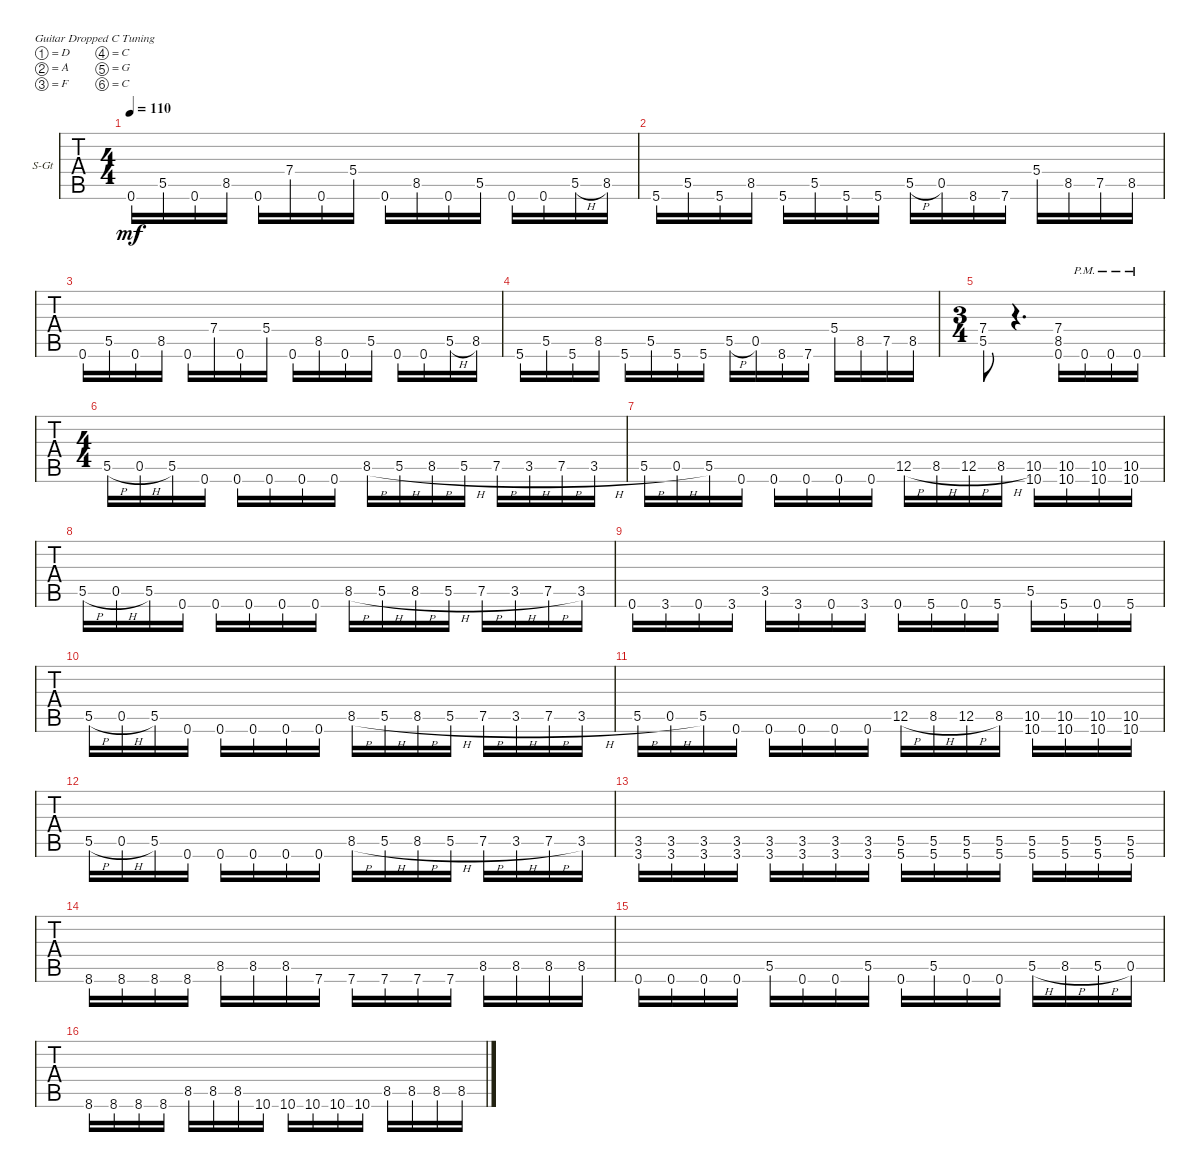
\defaultSystemsLayout 4
\bracketExtendMode groupsimilarinstruments
\firstSystemTrackNameOrientation horizontal
\otherSystemsTrackNameOrientation horizontal
\track ("Steel Guitar" "S-Gt") {instrument acousticguitarsteel}
\staff {tabs}
\tuning (D4 A3 F3 C3 G2 C2)
\ts (4 4)
\tempo 110
\clef g2
\ks c
0.6.16{dy mf instrument acousticguitarsteel} 5.5.16 0.6.16 8.5.16 0.6.16 7.4.16 0.6.16 5.4.16 0.6.16 8.5.16 0.6.16 5.5.16 0.6.16 0.6.16 5.5{h}.16 8.5.16 |
5.6.16 5.5.16 5.6.16 8.5.16 5.6.16 5.5.16 5.6.16 5.6.16 5.5{h}.16 0.5.16 8.6.16 7.6.16 5.4.16 8.5.16 7.5.16 8.5.16 |
0.6.16 5.5.16 0.6.16 8.5.16 0.6.16 7.4.16 0.6.16 5.4.16 0.6.16 8.5.16 0.6.16 5.5.16 0.6.16 0.6.16 5.5{h}.16 8.5.16 |
5.6.16 5.5.16 5.6.16 8.5.16 5.6.16 5.5.16 5.6.16 5.6.16 5.5{h}.16 0.5.16 8.6.16 7.6.16 5.4.16 8.5.16 7.5.16 8.5.16 |
\ts (3 4)
(5.5 7.4).8 r.4{d} (0.6 8.5 7.4).16 0.6{pm}.16 0.6{pm}.16 0.6{pm}.16 |
\ts (4 4)
5.5{h}.16 0.5{h}.16 5.5.16 0.6.16 0.6.16 0.6.16 0.6.16 0.6.16 8.5{h}.16{legatoorigin} 5.5{h}.16{legatoorigin} 8.5{h}.16{legatoorigin} 5.5{h}.16{legatoorigin} 7.5{h}.16{legatoorigin} 3.5{h}.16{legatoorigin} 7.5{h}.16{legatoorigin} 3.5{h}.16 |
5.5{h}.16 0.5{h}.16 5.5.16 0.6.16 0.6.16 0.6.16 0.6.16 0.6.16 12.5{h}.16 8.5{h}.16 12.5{h}.16 8.5{h}.16 (10.6 10.5).16 (10.6 10.5).16 (10.6 10.5).16 (10.6 10.5).16 |
5.5{h}.16 0.5{h}.16 5.5.16 0.6.16 0.6.16 0.6.16 0.6.16 0.6.16 8.5{h}.16 5.5{h}.16 8.5{h}.16 5.5{h}.16 7.5{h}.16 3.5{h}.16 7.5{h}.16 3.5.16 |
0.6.16 3.6.16 0.6.16 3.6.16 3.5.16 3.6.16 0.6.16 3.6.16 0.6.16 5.6.16 0.6.16 5.6.16 5.5.16 5.6.16 0.6.16 5.6.16 |
5.5{h}.16 0.5{h}.16 5.5.16 0.6.16 0.6.16 0.6.16 0.6.16 0.6.16 8.5{h}.16 5.5{h}.16 8.5{h}.16 5.5{h}.16 7.5{h}.16 3.5{h}.16 7.5{h}.16 3.5{h}.16 |
5.5{h}.16 0.5{h}.16 5.5.16 0.6.16 0.6.16 0.6.16 0.6.16 0.6.16 12.5{h}.16 8.5{h}.16 12.5{h}.16 8.5.16 (10.6 10.5).16 (10.6 10.5).16 (10.6 10.5).16 (10.6 10.5).16 |
5.5{h}.16 0.5{h}.16 5.5.16 0.6.16 0.6.16 0.6.16 0.6.16 0.6.16 8.5{h}.16 5.5{h}.16 8.5{h}.16 5.5{h}.16 7.5{h}.16 3.5{h}.16 7.5{h}.16 3.5.16 |
(3.6 3.5).16 (3.6 3.5).16 (3.6 3.5).16 (3.6 3.5).16 (3.6 3.5).16 (3.6 3.5).16 (3.6 3.5).16 (3.6 3.5).16 (5.6 5.5).16 (5.6 5.5).16 (5.6 5.5).16 (5.6 5.5).16 (5.6 5.5).16 (5.6 5.5).16 (5.6 5.5).16 (5.6 5.5).16 |
8.6.16 8.6.16 8.6.16 8.6.16 8.5.16 8.5.16 8.5.16 7.6.16 7.6.16 7.6.16 7.6.16 7.6.16 8.5.16 8.5.16 8.5.16 8.5.16 |
\scale
0.34702 0.6.16 0.6.16 0.6.16 0.6.16 5.5.16 0.6.16 0.6.16 5.5.16 0.6.16 5.5.16 0.6.16 0.6.16 5.5{h}.16 8.5{h}.16 5.5{h}.16 0.5.16 |
\scale
0.345123 8.6.16 8.6.16 8.6.16 8.6.16 8.5.16 8.5.16 8.5.16 10.6.16 10.6.16 10.6.16 10.6.16 10.6.16 8.5.16 8.5.16 8.5.16 8.5.16
